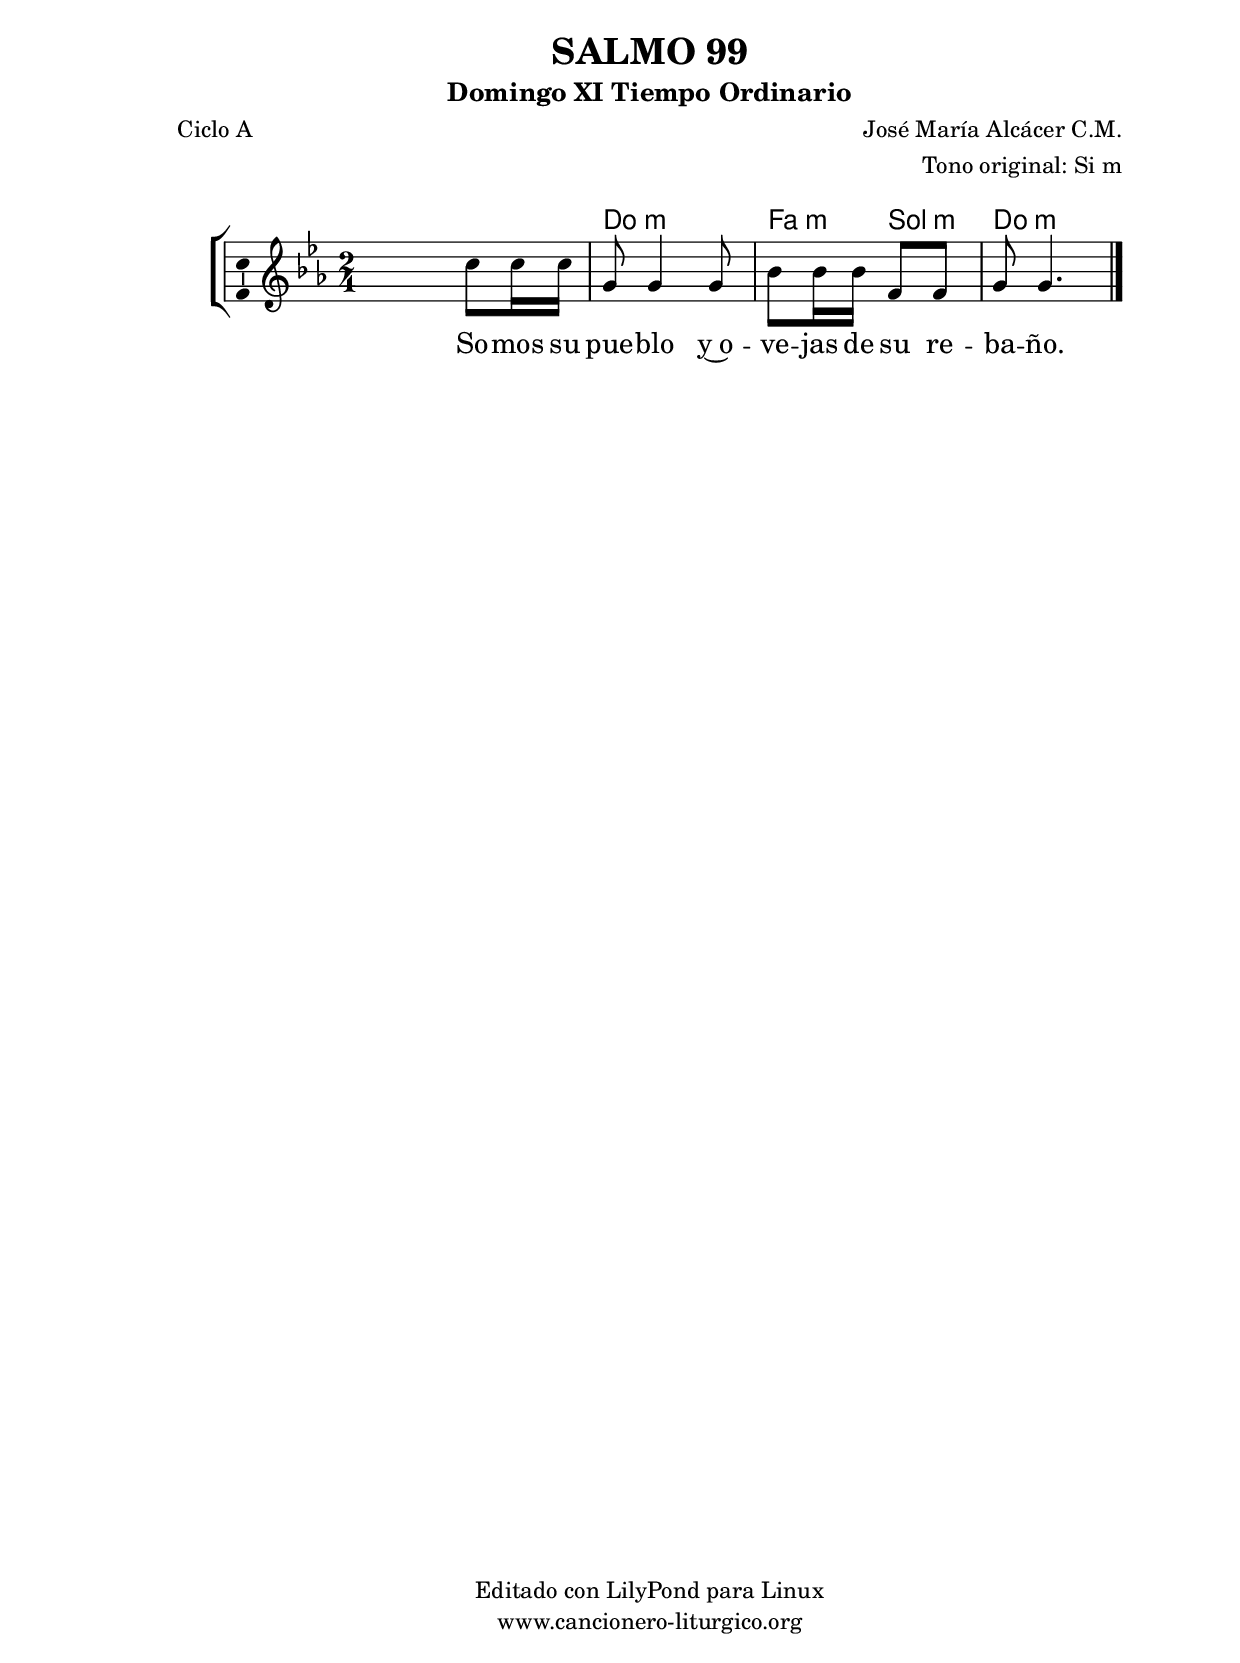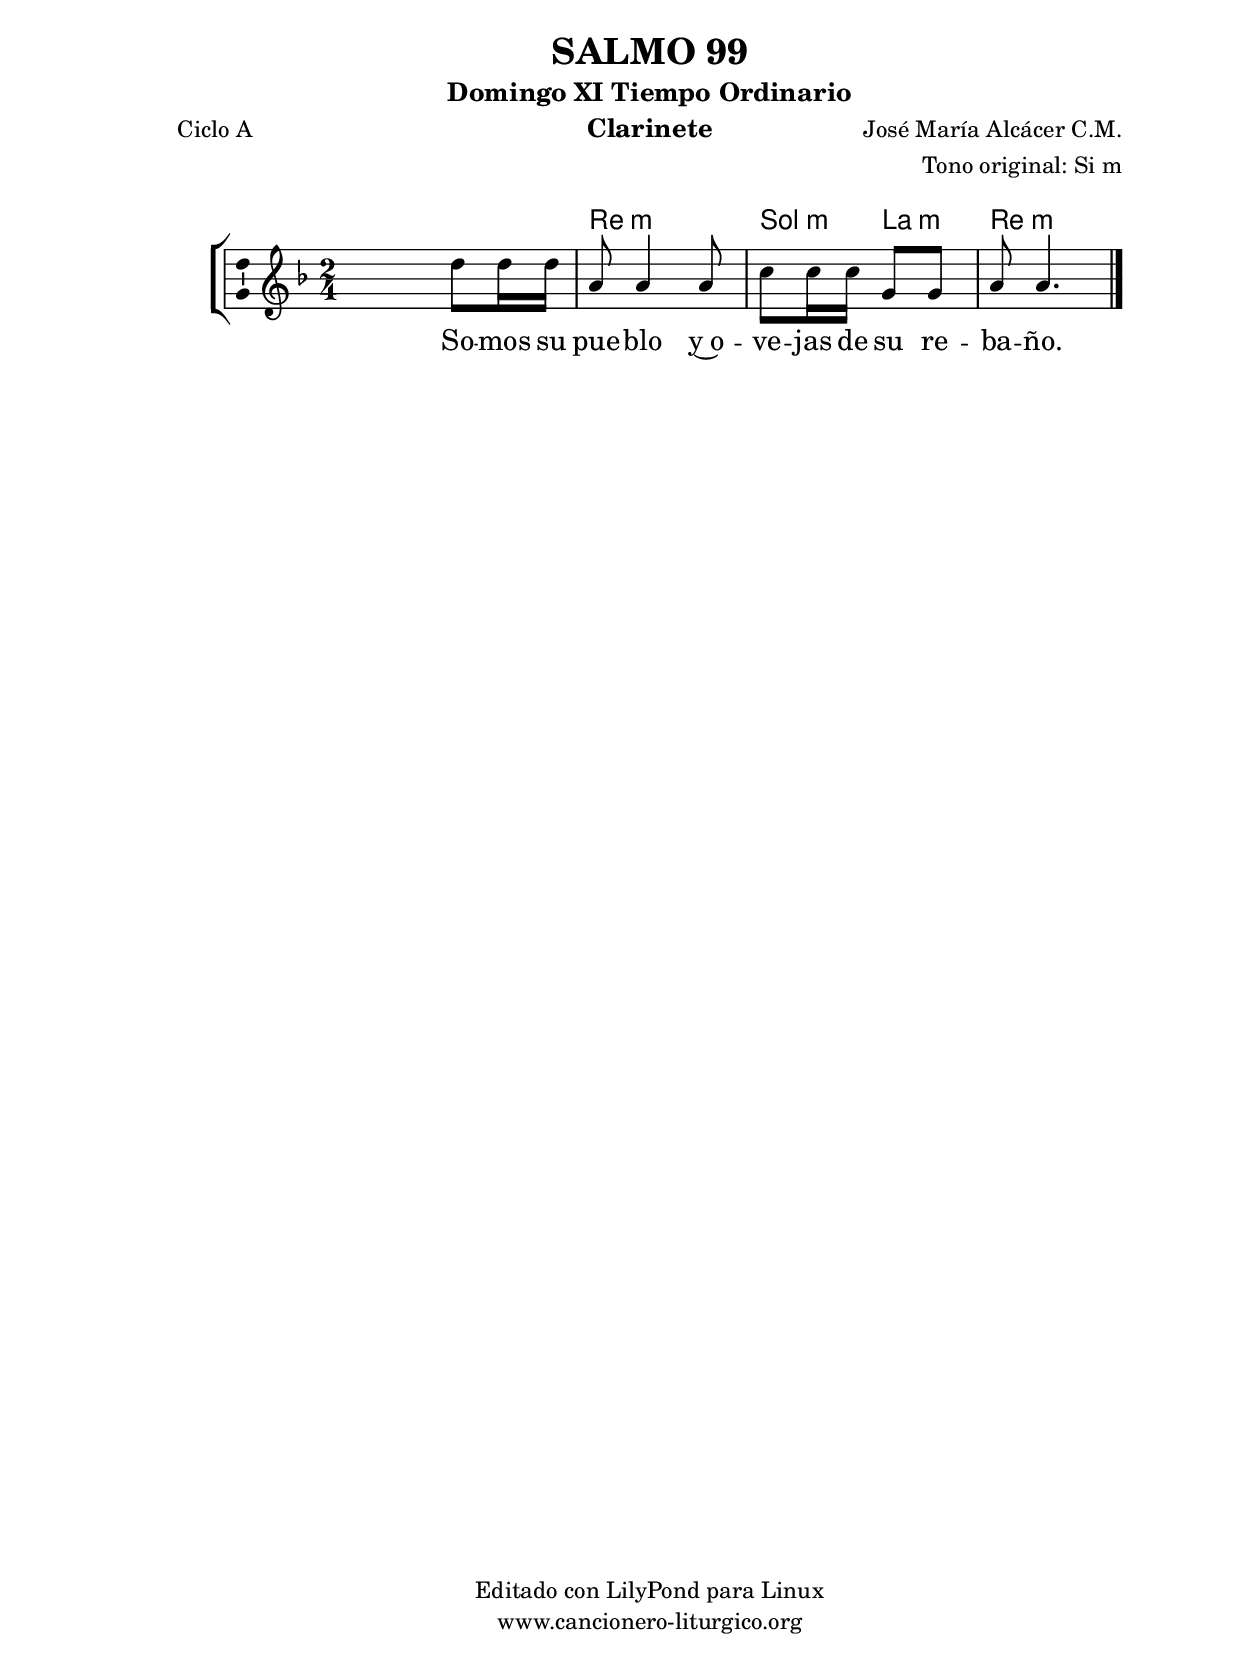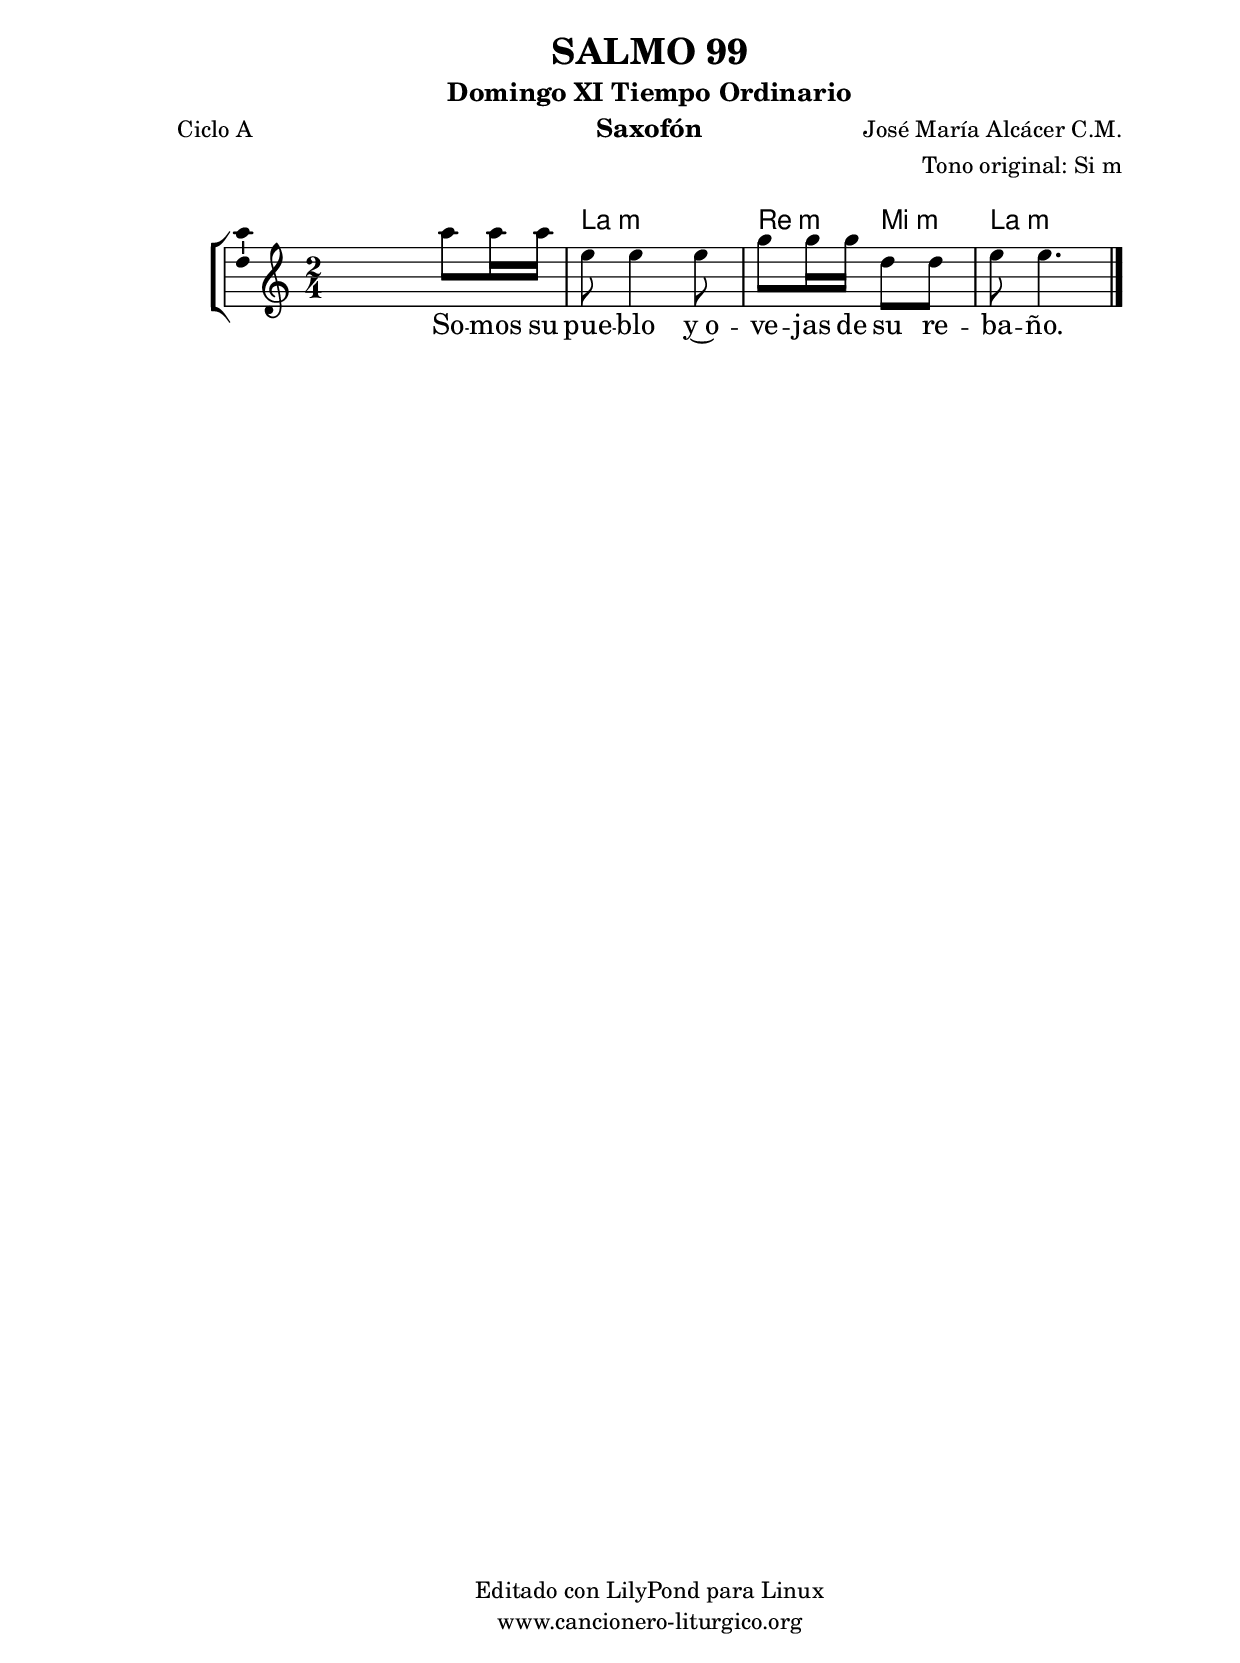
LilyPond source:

%
%para convertir .midi en .wav:
%timidity filename.midi -Ow -o finename.wav
%
%
%Para convertir de .wav a .mp3:
%lame -h -m j filename.wav
%
%
%para escuchar el midi:
%timidity nombrefichero.midi
%


%versión de lilypond para la que se ha escrito esta partitura:
\version "2.16.0"

	%Tamaño papel
	#(set-default-paper-size "a4")
	%Tamaño partitura
	#(set-global-staff-size 20)
	%No responde al pulsar sobre una nota
	#(ly:set-option 'point-and-click #f)

%parámetros del encabezamiento:
\header {
	title = "SALMO 99"
	subtitle = "Domingo XI Tiempo Ordinario"
	composer = "José María Alcácer C.M."
	poet = "Ciclo A"
	meter = ""
	arranger = "Tono original: Si m"
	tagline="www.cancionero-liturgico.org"
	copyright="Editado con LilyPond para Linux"
	tiempo = "Ordinario"
	usos = "Salmo"
	letra = "Somos su pueblo y ovejas de su rebaño."
	}

%parámetros asociados al papel:
\paper  {
	oddHeaderMarkup = \markup {\fill-line { \on-the-fly #not-first-page \fromproperty #'header:title \on-the-fly #not-first-page \fromproperty #'header:composer }}
	evenHeaderMarkup = \markup {\fill-line { \fromproperty #'header:composer \fromproperty #'header:title }}
	#(set-paper-size "a4")
	print-page-number = ##f
	first-page-number = 1
	print-first-page-number = ##f
%	head-separation = 3.0 \cm
	top-margin = 2.0 \cm
	bottom-margin = 0.5\cm
%%%	bottom-margin = -1.0\cm
	left-margin = 3.0 \cm
	line-width = 16.0 \cm 
	indent = 8\mm
	interscoreline = 2.\mm
	between-system-space = 15\mm
%	para que las partituras no llenen la hoja:
	ragged-bottom = ##t
%	idem para la última hoja:
	ragged-last-bottom = ##f
%	para que las partituras llenen el ancho del papel:
	ragged-last = ##f
	after-title-space = 2.5 \cm
%page-count=1
%system-count=1

	%Flexible Vertical Spacing
%	markup-markup-spacing =
%	#'((basic-distance . 15) (minimum-distance . 15) (padding . 3))
	markup-system-spacing =
	#'((basic-distance . 15) (minimum-distance . 15) (padding . 3))
	system-system-spacing =
	#'((basic-distance . 15) (minimum-distance . 15) (padding . 3))
	score-system-spacing =
	#'((basic-distance . 15) (minimum-distance . 15) (padding . 5))
%	top-system-spacing = % header
%	#'((basic-distance . 8) (minimum-distance . 0) (padding . 3))
%	top-markup-spacing =
%	#'((basic-distance . 20) (minimum-distance . 20) (padding . 3))
	last-bottom-spacing = % footer
	#'((basic-distance . 5) (minimum-distance . 5) (padding . 3))
%	score-markup-spacing =
%	#'((basic-distance . 16) (minimum-distance . 13) (padding . 3))

	}


%parámetros que afectan a toda la partitura:
global =  {
	%clave de sol (G):
	\clef G
	%armadura:
	\transpose b c'
	\key b \minor
	\tempo 4=63
	\set Score.tempoHideNote = ##t
	}


acordes = {
	\italianChords
	\chordmode {
	\transpose b c'
{
s2
b2:m e4:m fis:m b2:m

	}
	}
}


melodia = 
{
	\transpose b c'
	\relative c''{
	\time 2/4

s4 b8 b16 b
fis8 fis4 fis8
a8 a16 a e8 e
fis8 fis4.

	\bar "|."
	}
	}


texto = \lyricmode {
So -- mos su pue -- blo
y~o -- ve -- jas de su re -- ba -- ño.
	}


acordesStaff = \context ChordNames = acordesStaff <<
	\set chordChanges = ##t
	\acordes
	>>


vozStaff = \context Voice = vozStaff
\with {\consists "Ambitus_engraver"}
<<
%	\set Staff.instrumentName = ""
%	\set Staff.shortInstrumentName = ""
%	\set Staff.midiInstrument = #"clarinet"
%	\set Staff.midiInstrument = #"cello"
%	\set Staff.midiInstrument = #"flute"
	\set Staff.midiInstrument = #"electric guitar (jazz)"
%	\set Staff.midiInstrument = #"english horn"
%	\set Staff.midiInstrument = #"violin"
%	\set Staff.midiInstrument = #"glockenspiel"
	\set Staff.midiMinimumVolume = #0.7
	\set Staff.midiMaximumVolume = #0.9
	\global
	\melodia
	>>


textoStaff = \context Lyrics = textoStaff <<
	\lyricsto vozStaff \texto
	>>

\book {
	\score {
		\context ChoirStaff {
			\override StaffGroup.SystemStartBracket #'collapse-height = #1
			\override Score.SystemStartBar #'collapse-height = #1
			<<
			\acordesStaff
			\vozStaff
			\textoStaff
			>>
			}
		\layout {
	    		\context {
				\Lyrics
				\override LyricText #'font-size = #2
				}
	   		 \context {
				\Score
				%fontSize = #3
				\override StaffSymbol #'staff-space = #(magstep +3)
				%\override Beam #'thickness = #0.55
				%\override SpacingSpanner #'spacing-increment = #1.0
				%\override Slur #'height-limit = #1.5
				}
			}
		}
	\score {
		\unfoldRepeats
		\context ChoirStaff {
			<<
			\acordesStaff
			\vozStaff
			>>
			}
		\midi {
	  		\context {
	  			\Score
				tempoWholesPerMinute = #(ly:make-moment 70 4)
				}
			}
		}
	}

%Partitura para clarinete
#(define output-suffix "C")
\book {
	\header{
		instrument = "Clarinete"
		}
	\score {
		\context ChoirStaff {
			\override StaffGroup.SystemStartBracket #'collapse-height = #1
			\override Score.SystemStartBar #'collapse-height = #1
\transpose c d
			<<
			\acordesStaff
			\vozStaff
			\textoStaff
			>>
			}
		\layout {
	    		\context {
				\Lyrics
				\override LyricText #'font-size = #2
				}
	   		 \context {
				\Score
				\override StaffSymbol #'staff-space = #(magstep +3)
				}
			}
		}
	}

%Partitura para saxofón
#(define output-suffix "S")
\book {
	\header{
		instrument = "Saxofón"
		}
	\score {
		\context ChoirStaff {
			\override StaffGroup.SystemStartBracket #'collapse-height = #1
			\override Score.SystemStartBar #'collapse-height = #1
\transpose c a
			<<
			\acordesStaff
			\vozStaff
			\textoStaff
			>>
			}
		\layout {
	    		\context {
				\Lyrics
				\override LyricText #'font-size = #2
				}
	   		 \context {
				\Score
				\override StaffSymbol #'staff-space = #(magstep +3)
				}
			}
		}
	}

